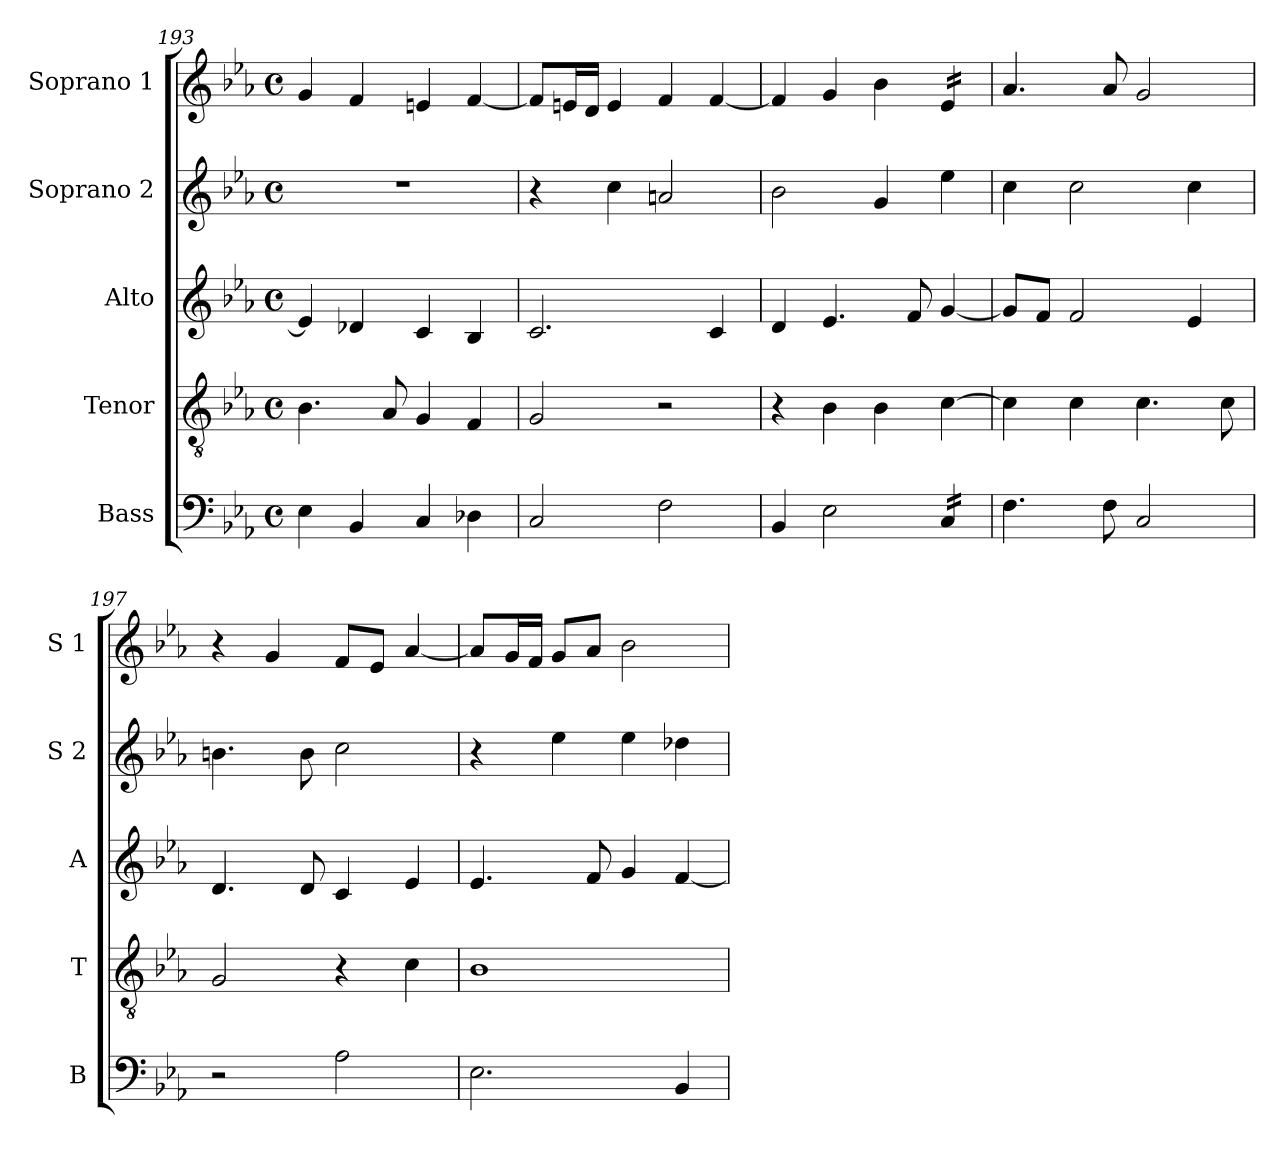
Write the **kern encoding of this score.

**kern	**kern	**kern	**kern	**kern
*part5	*part4	*part3	*part2	*part1
*staff5	*staff4	*staff3	*staff2	*staff1
*I"Bass	*I"Tenor	*I"Alto	*I"Soprano 2	*I"Soprano 1
*I'B	*I'T	*I'A	*I'S 2	*I'S 1
*clefF4	*clefGv2	*clefG2	*clefG2	*clefG2
*k[b-e-a-]	*k[b-e-a-]	*k[b-e-a-]	*k[b-e-a-]	*k[b-e-a-]
*E-:	*E-:	*E-:	*E-:	*E-:
*M4/4	*M4/4	*M4/4	*M4/4	*M4/4
*met(c)	*met(c)	*met(c)	*met(c)	*met(c)
=193	=193	=193	=193	=193
4E-\	4.B-\	4e-/]	1r	4g/
4BB-/	.	4d-X/	.	4f/
.	8A-/	.	.	.
4C/	4G/	4c/	.	4en/
4D-X\	4F/	4B-/	.	[<4f/
=194	=194	=194	=194	=194
2C/	2G/	2.c/	4r	8f/L]
.	.	.	.	16en/L
.	.	.	.	16d/JJ
.	.	.	4cc\	4e/
2F\	2r	.	2an/	4f/
.	.	4c/	.	[<4f/
=195	=195	=195	=195	=195
4BB-/	4r	4d/	2b-\	4f/]
2E-\	4B-\	4.e-/	.	4g/
.	4B-\	.	4g/	4b-\
.	.	8f/	.	.
*tremolo	*	*	*	*
*	*	*	*	*tremolo
16C/LL	[<4c\	[<4g/	4ee-\	16e-/LL
16C/	.	.	.	16e-/
16C/	.	.	.	16e-/
16C/JJ	.	.	.	16e-/JJ
*	*	*	*	*Xtremolo
*Xtremolo	*	*	*	*
!!LO:LB:g=z
=196	=196	=196	=196	=196
4.F\	4c\]	8g/L]	4cc\	4.a-/
.	.	8f/J	.	.
.	4c\	2f/	2cc\	.
8F\	.	.	.	8a-/
2C/	4.c\	.	.	2g/
.	.	4e-/	4cc\	.
.	8c\	.	.	.
=197	=197	=197	=197	=197
2r	2G/	4.d/	4.bn\	4r
.	.	.	.	4g/
.	.	8d/	8b\	.
2A-\	4r	4c/	2cc\	8f/L
.	.	.	.	8e-/J
.	4c\	4e-/	.	[<4a-/
=198	=198	=198	=198	=198
2.E-\	1B-	4.e-/	4r	8a-/L]
.	.	.	.	16g/L
.	.	.	.	16f/JJ
.	.	.	4ee-\	8g/L
.	.	8f/	.	8a-/J
.	.	4g/	4ee-\	2b-\
4BB-/	.	[<4f/	4dd-X\	.
=	=	=	=	=
*-	*-	*-	*-	*-
